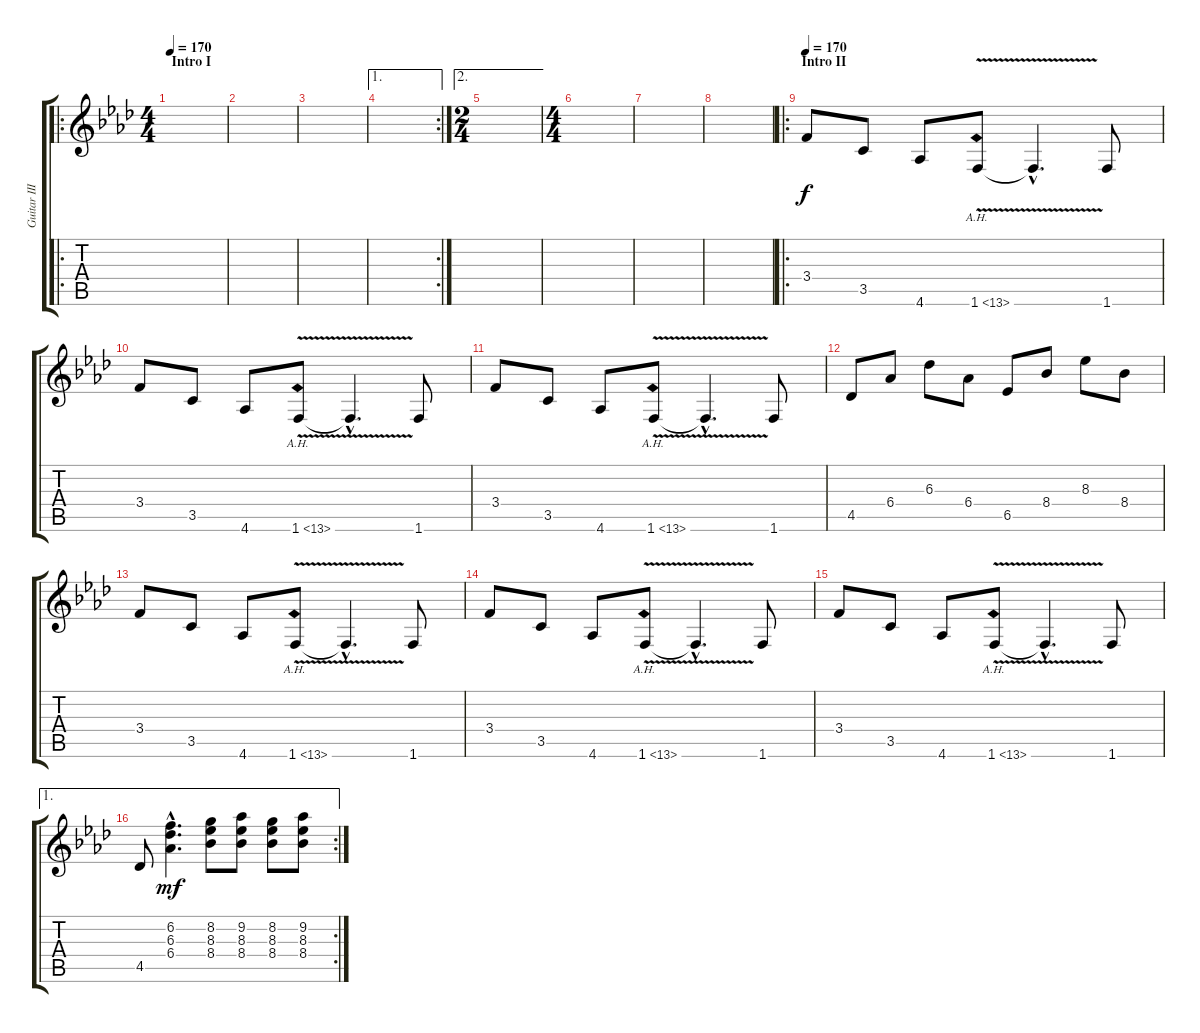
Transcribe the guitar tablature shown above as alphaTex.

\track ("Guitar III (Rythm)" "Guitar III") {instrument distortionguitar}
\staff {score tabs}
\tuning (E4 B3 G3 D3 A2 E2) {hide}
\ro
\ts (4 4)
\section ("" "Intro I")
\tempo 170
\tempo 130
\tempo 170
\clef g2
\ks ab
|
|
|
\ae 1
\rc 2
|
\ae 2
\ts (2 4)
|
\ts (4 4)
|
|
|
\ro
\section ("" "Intro II")
\tempo 170
3.4.8 3.5.8 4.6.8 1.6{ah 12 v}.8 1.6{hac t}.4{d} 1.6.8 |
3.4.8 3.5.8 4.6.8 1.6{ah 12 v}.8 1.6{hac t}.4{d} 1.6.8 |
3.4.8 3.5.8 4.6.8 1.6{ah 12 v}.8 1.6{hac t}.4{d} 1.6.8 |
4.5.8 6.4.8 6.3.8 6.4.8 6.5.8 8.4.8 8.3.8 8.4.8 |
3.4.8 3.5.8 4.6.8 1.6{ah 12 v}.8 1.6{hac t}.4{d} 1.6.8 |
3.4.8 3.5.8 4.6.8 1.6{ah 12 v}.8 1.6{hac t}.4{d} 1.6.8 |
3.4.8 3.5.8 4.6.8 1.6{ah 12 v}.8 1.6{hac t}.4{d} 1.6.8 |
\ae 1
\rc 2
4.5.8 (6.2{hac} 6.3{hac} 6.4{hac}).4{d dy mf} (8.2 8.3 8.4).8 (9.2 8.3 8.4).8 (8.2 8.3 8.4).8 (9.2 8.3 8.4).8
